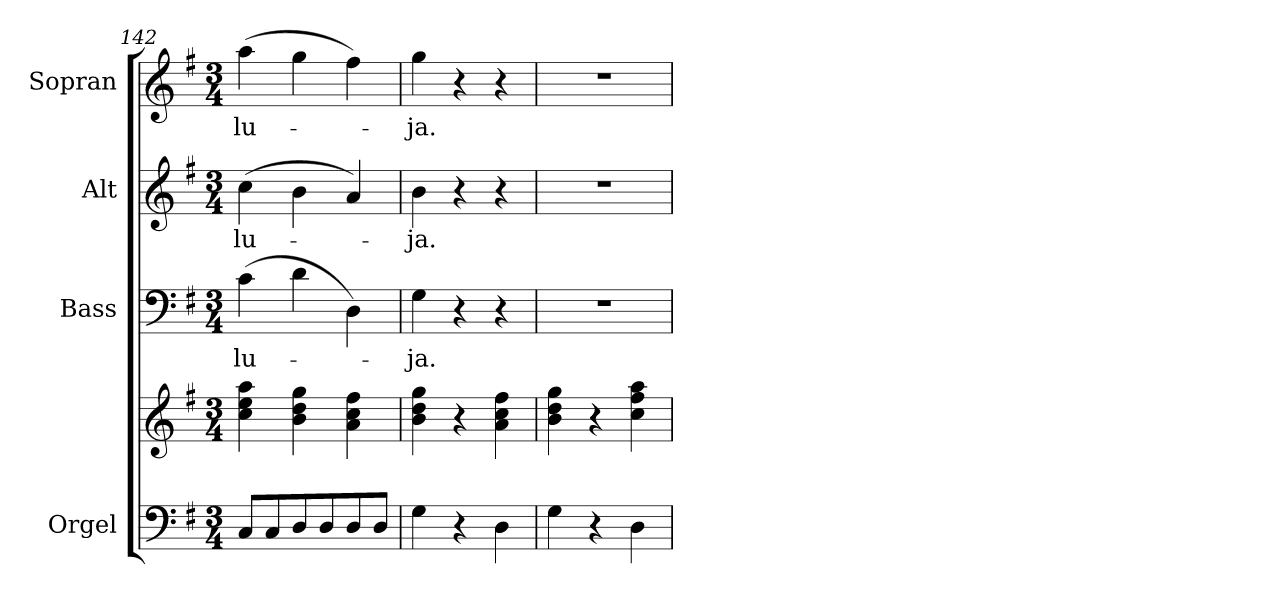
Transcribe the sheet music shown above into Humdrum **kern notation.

**kern	**kern	**kern	**text	**kern	**text	**kern	**text
*part4	*part4	*part3	*part3	*part2	*part2	*part1	*part1
*staff5	*staff4	*staff3	*staff3	*staff2	*staff2	*staff1	*staff1
*I"Orgel	*	*I"Bass	*	*I"Alt	*	*I"Sopran	*
*I'Org.	*	*I'B.	*	*I'A.	*	*I'S.	*
*clefF4	*clefG2	*clefF4	*	*clefG2	*	*clefG2	*
*k[f#]	*k[f#]	*k[f#]	*	*k[f#]	*	*k[f#]	*
*G:	*G:	*G:	*	*G:	*	*G:	*
*M3/4	*M3/4	*M3/4	*	*M3/4	*	*M3/4	*
=142	=142	=142	=142	=142	=142	=142	=142
!	!	!	!LO:LY:b	!	!LO:LY:b	!	!LO:LY:b
8C/L	4cc\ 4ee\ 4aa\	(>4c\	-lu-	(>4cc\	-lu-	(>4aa\	-lu-
8C/	.	.	.	.	.	.	.
8D/	4b\ 4dd\ 4gg\	4d\	.	4b\	.	4gg\	.
8D/	.	.	.	.	.	.	.
8D/	4a\ 4cc\ 4ff#\	4D\)	.	4a/)	.	4ff#\)	.
8D/J	.	.	.	.	.	.	.
=143	=143	=143	=143	=143	=143	=143	=143
!	!	!	!LO:LY:b	!	!LO:LY:b	!	!LO:LY:b
4G\	4b\ 4dd\ 4gg\	4G\	-ja.	4b\	-ja.	4gg\	-ja.
4r	4r	4r	.	4r	.	4r	.
4D\	4a\ 4cc\ 4ff#\	4r	.	4r	.	4r	.
=144	=144	=144	=144	=144	=144	=144	=144
4G\	4b\ 4dd\ 4gg\	2.r	.	2.r	.	2.r	.
4r	4r	.	.	.	.	.	.
4D\	4cc\ 4ff#\ 4aa\	.	.	.	.	.	.
=	=	=	=	=	=	=	=
*-	*-	*-	*-	*-	*-	*-	*-
